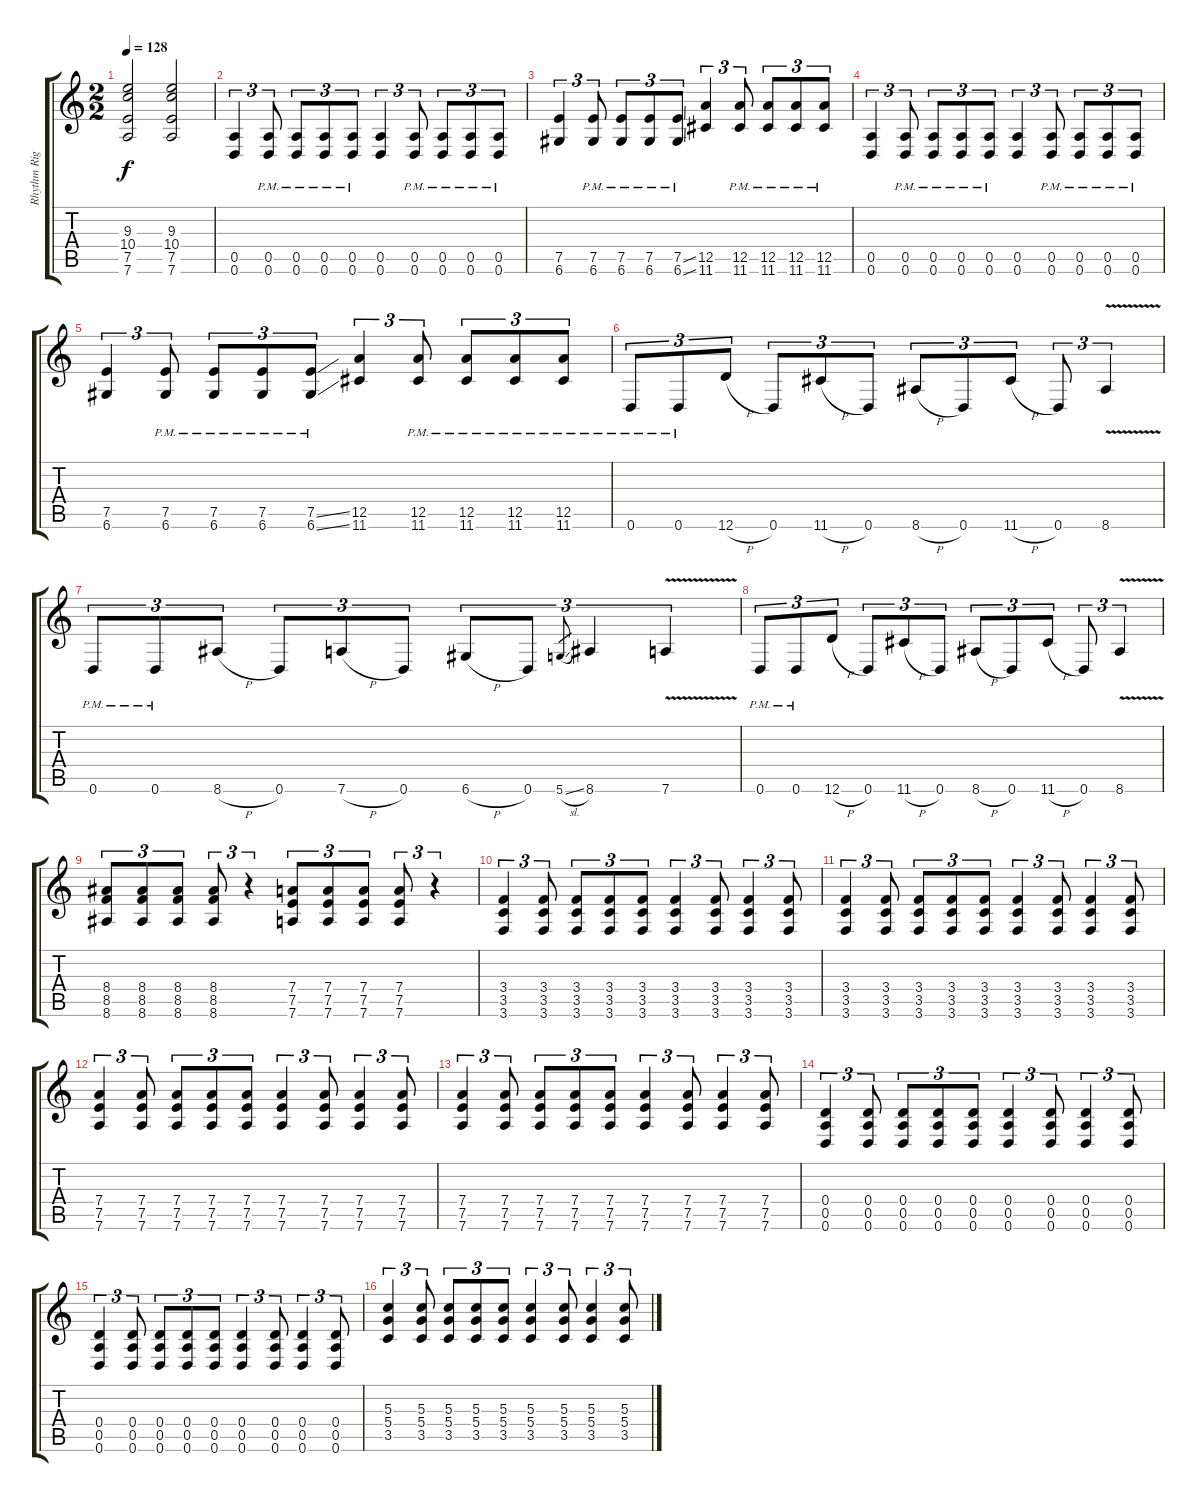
\track ("Rhythm Right" "Rhythm Rig") {instrument overdrivenguitar}
\staff {score tabs}
\tuning (E4 B3 G3 D3 A2 D2) {hide}
\ts (2 2)
\tempo 128
\clef g2
\ks c
(9.3 10.4 7.5 7.6).2{dy f} (9.3 10.4 7.5 7.6).2 |
(0.5 0.6).4{tu (3 2)} (0.5{pm} 0.6{pm}).8{tu (3 2)} (0.5{pm} 0.6{pm}).8{tu (3 2)} (0.5{pm} 0.6{pm}).8{tu (3 2)} (0.5{pm} 0.6{pm}).8{tu (3 2)} (0.5 0.6).4{tu (3 2)} (0.5{pm} 0.6{pm}).8{tu (3 2)} (0.5{pm} 0.6{pm}).8{tu (3 2)} (0.5{pm} 0.6{pm}).8{tu (3 2)} (0.5{pm} 0.6{pm}).8{tu (3 2)} |
(7.5 6.6).4{tu (3 2)} (7.5{pm} 6.6{pm}).8{tu (3 2)} (7.5{pm} 6.6{pm}).8{tu (3 2)} (7.5{pm} 6.6{pm}).8{tu (3 2)} (7.5{ss pm} 6.6{ss pm}).8{tu (3 2)} (12.5 11.6).4{tu (3 2)} (12.5{pm} 11.6{pm}).8{tu (3 2)} (12.5{pm} 11.6{pm}).8{tu (3 2)} (12.5{pm} 11.6{pm}).8{tu (3 2)} (12.5{pm} 11.6{pm}).8{tu (3 2)} |
(0.5 0.6).4{tu (3 2)} (0.5{pm} 0.6{pm}).8{tu (3 2)} (0.5{pm} 0.6{pm}).8{tu (3 2)} (0.5{pm} 0.6{pm}).8{tu (3 2)} (0.5{pm} 0.6{pm}).8{tu (3 2)} (0.5 0.6).4{tu (3 2)} (0.5{pm} 0.6{pm}).8{tu (3 2)} (0.5{pm} 0.6{pm}).8{tu (3 2)} (0.5{pm} 0.6{pm}).8{tu (3 2)} (0.5{pm} 0.6{pm}).8{tu (3 2)} |
(7.5 6.6).4{tu (3 2)} (7.5{pm} 6.6{pm}).8{tu (3 2)} (7.5{pm} 6.6{pm}).8{tu (3 2)} (7.5{pm} 6.6{pm}).8{tu (3 2)} (7.5{ss pm} 6.6{ss pm}).8{tu (3 2)} (12.5 11.6).4{tu (3 2)} (12.5{pm} 11.6{pm}).8{tu (3 2)} (12.5{pm} 11.6{pm}).8{tu (3 2)} (12.5{pm} 11.6{pm}).8{tu (3 2)} (12.5{pm} 11.6{pm}).8{tu (3 2)} |
0.6{pm}.8{tu (3 2)} 0.6{pm}.8{tu (3 2)} 12.6{h}.8{tu (3 2)} 0.6.8{tu (3 2)} 11.6{h}.8{tu (3 2)} 0.6.8{tu (3 2)} 8.6{h}.8{tu (3 2)} 0.6.8{tu (3 2)} 11.6{h}.8{tu (3 2)} 0.6.8{tu (3 2)} 8.6{v}.4{tu (3 2)} |
0.6{pm}.8{tu (3 2)} 0.6{pm}.8{tu (3 2)} 8.6{h}.8{tu (3 2)} 0.6.8{tu (3 2)} 7.6{h}.8{tu (3 2)} 0.6.8{tu (3 2)} 6.6{h}.8{tu (3 2)} 0.6.8{tu (3 2)} 5.6{sl}.8{gr} 8.6.4{tu (3 2)} 7.6{v}.4{tu (3 2)} |
0.6{pm}.8{tu (3 2)} 0.6{pm}.8{tu (3 2)} 12.6{h}.8{tu (3 2)} 0.6.8{tu (3 2)} 11.6{h}.8{tu (3 2)} 0.6.8{tu (3 2)} 8.6{h}.8{tu (3 2)} 0.6.8{tu (3 2)} 11.6{h}.8{tu (3 2)} 0.6.8{tu (3 2)} 8.6{v}.4{tu (3 2)} |
(8.4 8.5 8.6).8{tu (3 2)} (8.4 8.5 8.6).8{tu (3 2)} (8.4 8.5 8.6).8{tu (3 2)} (8.4 8.5 8.6).8{tu (3 2)} r.4{tu (3 2)} (7.4 7.5 7.6).8{tu (3 2)} (7.4 7.5 7.6).8{tu (3 2)} (7.4 7.5 7.6).8{tu (3 2)} (7.4 7.5 7.6).8{tu (3 2)} r.4{tu (3 2)} |
(3.4 3.5 3.6).4{tu (3 2)} (3.4 3.5 3.6).8{tu (3 2)} (3.4 3.5 3.6).8{tu (3 2)} (3.4 3.5 3.6).8{tu (3 2)} (3.4 3.5 3.6).8{tu (3 2)} (3.4 3.5 3.6).4{tu (3 2)} (3.4 3.5 3.6).8{tu (3 2)} (3.4 3.5 3.6).4{tu (3 2)} (3.4 3.5 3.6).8{tu (3 2)} |
(3.4 3.5 3.6).4{tu (3 2)} (3.4 3.5 3.6).8{tu (3 2)} (3.4 3.5 3.6).8{tu (3 2)} (3.4 3.5 3.6).8{tu (3 2)} (3.4 3.5 3.6).8{tu (3 2)} (3.4 3.5 3.6).4{tu (3 2)} (3.4 3.5 3.6).8{tu (3 2)} (3.4 3.5 3.6).4{tu (3 2)} (3.4 3.5 3.6).8{tu (3 2)} |
(7.4 7.5 7.6).4{tu (3 2)} (7.4 7.5 7.6).8{tu (3 2)} (7.4 7.5 7.6).8{tu (3 2)} (7.4 7.5 7.6).8{tu (3 2)} (7.4 7.5 7.6).8{tu (3 2)} (7.4 7.5 7.6).4{tu (3 2)} (7.4 7.5 7.6).8{tu (3 2)} (7.4 7.5 7.6).4{tu (3 2)} (7.4 7.5 7.6).8{tu (3 2)} |
(7.4 7.5 7.6).4{tu (3 2)} (7.4 7.5 7.6).8{tu (3 2)} (7.4 7.5 7.6).8{tu (3 2)} (7.4 7.5 7.6).8{tu (3 2)} (7.4 7.5 7.6).8{tu (3 2)} (7.4 7.5 7.6).4{tu (3 2)} (7.4 7.5 7.6).8{tu (3 2)} (7.4 7.5 7.6).4{tu (3 2)} (7.4 7.5 7.6).8{tu (3 2)} |
(0.4 0.5 0.6).4{tu (3 2)} (0.4 0.5 0.6).8{tu (3 2)} (0.4 0.5 0.6).8{tu (3 2)} (0.4 0.5 0.6).8{tu (3 2)} (0.4 0.5 0.6).8{tu (3 2)} (0.4 0.5 0.6).4{tu (3 2)} (0.4 0.5 0.6).8{tu (3 2)} (0.4 0.5 0.6).4{tu (3 2)} (0.4 0.5 0.6).8{tu (3 2)} |
(0.4 0.5 0.6).4{tu (3 2)} (0.4 0.5 0.6).8{tu (3 2)} (0.4 0.5 0.6).8{tu (3 2)} (0.4 0.5 0.6).8{tu (3 2)} (0.4 0.5 0.6).8{tu (3 2)} (0.4 0.5 0.6).4{tu (3 2)} (0.4 0.5 0.6).8{tu (3 2)} (0.4 0.5 0.6).4{tu (3 2)} (0.4 0.5 0.6).8{tu (3 2)} |
(5.3 5.4 3.5).4{tu (3 2)} (5.3 5.4 3.5).8{tu (3 2)} (5.3 5.4 3.5).8{tu (3 2)} (5.3 5.4 3.5).8{tu (3 2)} (5.3 5.4 3.5).8{tu (3 2)} (5.3 5.4 3.5).4{tu (3 2)} (5.3 5.4 3.5).8{tu (3 2)} (5.3 5.4 3.5).4{tu (3 2)} (5.3 5.4 3.5).8{tu (3 2)}
